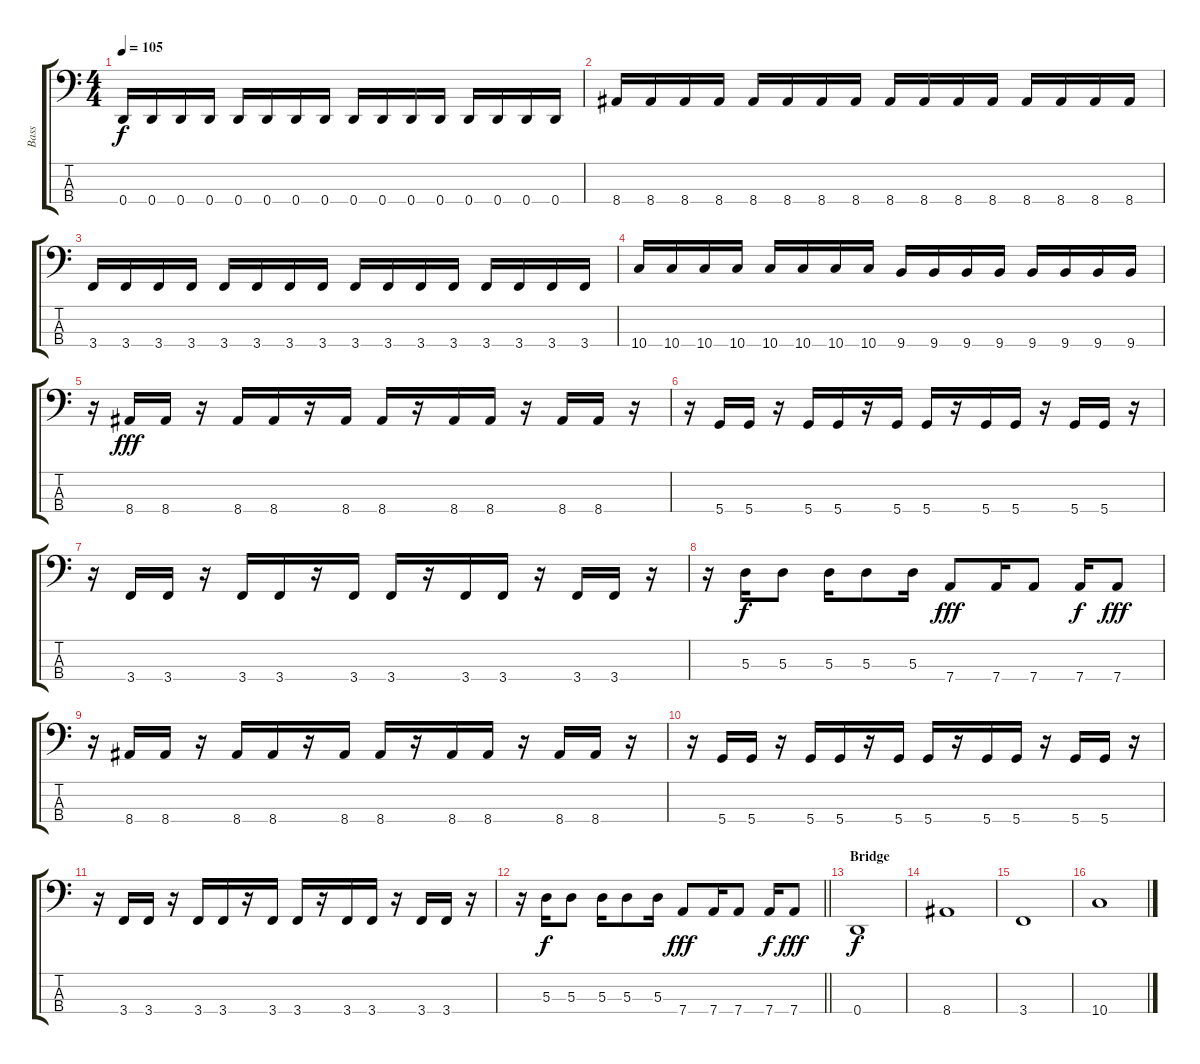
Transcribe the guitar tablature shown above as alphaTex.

\track ("Bass" "Bass") {instrument electricbasspick}
\staff {score tabs}
\tuning (G2 D2 A1 D1) {hide}
\ts (4 4)
\tempo 105
\clef f4
\ks c
0.4.16{dy f} 0.4.16 0.4.16 0.4.16 0.4.16 0.4.16 0.4.16 0.4.16 0.4.16 0.4.16 0.4.16 0.4.16 0.4.16 0.4.16 0.4.16 0.4.16 |
8.4.16 8.4.16 8.4.16 8.4.16 8.4.16 8.4.16 8.4.16 8.4.16 8.4.16 8.4.16 8.4.16 8.4.16 8.4.16 8.4.16 8.4.16 8.4.16 |
3.4.16 3.4.16 3.4.16 3.4.16 3.4.16 3.4.16 3.4.16 3.4.16 3.4.16 3.4.16 3.4.16 3.4.16 3.4.16 3.4.16 3.4.16 3.4.16 |
10.4.16 10.4.16 10.4.16 10.4.16 10.4.16 10.4.16 10.4.16 10.4.16 9.4.16 9.4.16 9.4.16 9.4.16 9.4.16 9.4.16 9.4.16 9.4.16 |
r.16 8.4.16{dy fff} 8.4.16 r.16 8.4.16 8.4.16 r.16 8.4.16 8.4.16 r.16 8.4.16 8.4.16 r.16 8.4.16 8.4.16 r.16 |
r.16 5.4.16 5.4.16 r.16 5.4.16 5.4.16 r.16 5.4.16 5.4.16 r.16 5.4.16 5.4.16 r.16 5.4.16 5.4.16 r.16 |
r.16 3.4.16 3.4.16 r.16 3.4.16 3.4.16 r.16 3.4.16 3.4.16 r.16 3.4.16 3.4.16 r.16 3.4.16 3.4.16 r.16 |
r.16 5.3.16{dy f} 5.3.8 5.3.16 5.3.8 5.3.16 7.4.8{dy fff} 7.4.16 7.4.8 7.4.16{dy f} 7.4.8{dy fff} |
r.16 8.4.16 8.4.16 r.16 8.4.16 8.4.16 r.16 8.4.16 8.4.16 r.16 8.4.16 8.4.16 r.16 8.4.16 8.4.16 r.16 |
r.16 5.4.16 5.4.16 r.16 5.4.16 5.4.16 r.16 5.4.16 5.4.16 r.16 5.4.16 5.4.16 r.16 5.4.16 5.4.16 r.16 |
r.16 3.4.16 3.4.16 r.16 3.4.16 3.4.16 r.16 3.4.16 3.4.16 r.16 3.4.16 3.4.16 r.16 3.4.16 3.4.16 r.16 |
\barLineRight lightlight
r.16 5.3.16{dy f} 5.3.8 5.3.16 5.3.8 5.3.16 7.4.8{dy fff} 7.4.16 7.4.8 7.4.16{dy f} 7.4.8{dy fff} |
\section ("" "Bridge")
0.4.1{dy f} |
8.4.1 |
3.4.1 |
10.4.1
